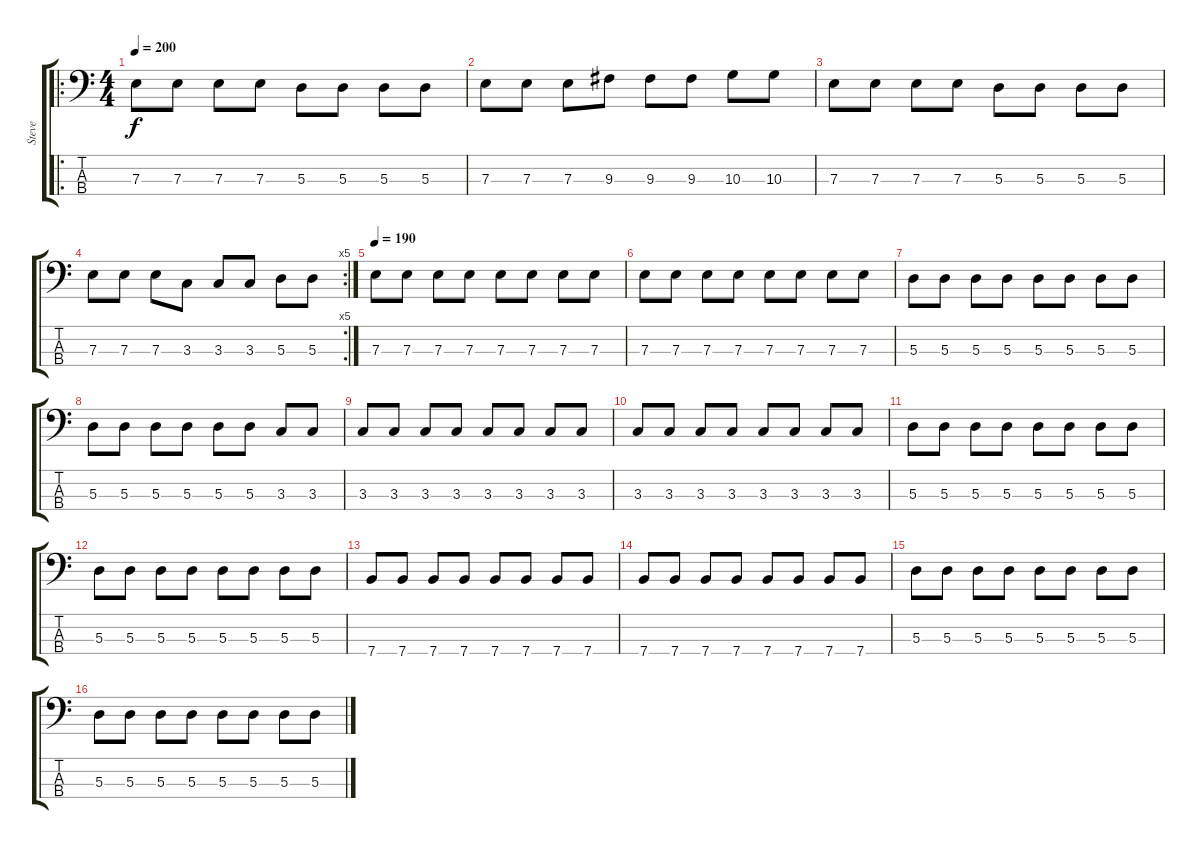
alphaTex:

\track ("Steve" "Steve") {instrument electricbassfinger}
\staff {score tabs}
\tuning (G2 D2 A1 E1) {hide}
\ro
\ts (4 4)
\tempo 200
\clef f4
\ks c
7.3.8{dy f} 7.3.8 7.3.8 7.3.8 5.3.8 5.3.8 5.3.8 5.3.8 |
7.3.8 7.3.8 7.3.8 9.3.8 9.3.8 9.3.8 10.3.8 10.3.8 |
7.3.8 7.3.8 7.3.8 7.3.8 5.3.8 5.3.8 5.3.8 5.3.8 |
\rc 5
7.3.8 7.3.8 7.3.8 3.3.8 3.3.8 3.3.8 5.3.8 5.3.8 |
\tempo 190
7.3.8 7.3.8 7.3.8 7.3.8 7.3.8 7.3.8 7.3.8 7.3.8 |
7.3.8 7.3.8 7.3.8 7.3.8 7.3.8 7.3.8 7.3.8 7.3.8 |
5.3.8 5.3.8 5.3.8 5.3.8 5.3.8 5.3.8 5.3.8 5.3.8 |
5.3.8 5.3.8 5.3.8 5.3.8 5.3.8 5.3.8 3.3.8 3.3.8 |
3.3.8 3.3.8 3.3.8 3.3.8 3.3.8 3.3.8 3.3.8 3.3.8 |
3.3.8 3.3.8 3.3.8 3.3.8 3.3.8 3.3.8 3.3.8 3.3.8 |
5.3.8 5.3.8 5.3.8 5.3.8 5.3.8 5.3.8 5.3.8 5.3.8 |
5.3.8 5.3.8 5.3.8 5.3.8 5.3.8 5.3.8 5.3.8 5.3.8 |
7.4.8 7.4.8 7.4.8 7.4.8 7.4.8 7.4.8 7.4.8 7.4.8 |
7.4.8 7.4.8 7.4.8 7.4.8 7.4.8 7.4.8 7.4.8 7.4.8 |
5.3.8 5.3.8 5.3.8 5.3.8 5.3.8 5.3.8 5.3.8 5.3.8 |
5.3.8 5.3.8 5.3.8 5.3.8 5.3.8 5.3.8 5.3.8 5.3.8
